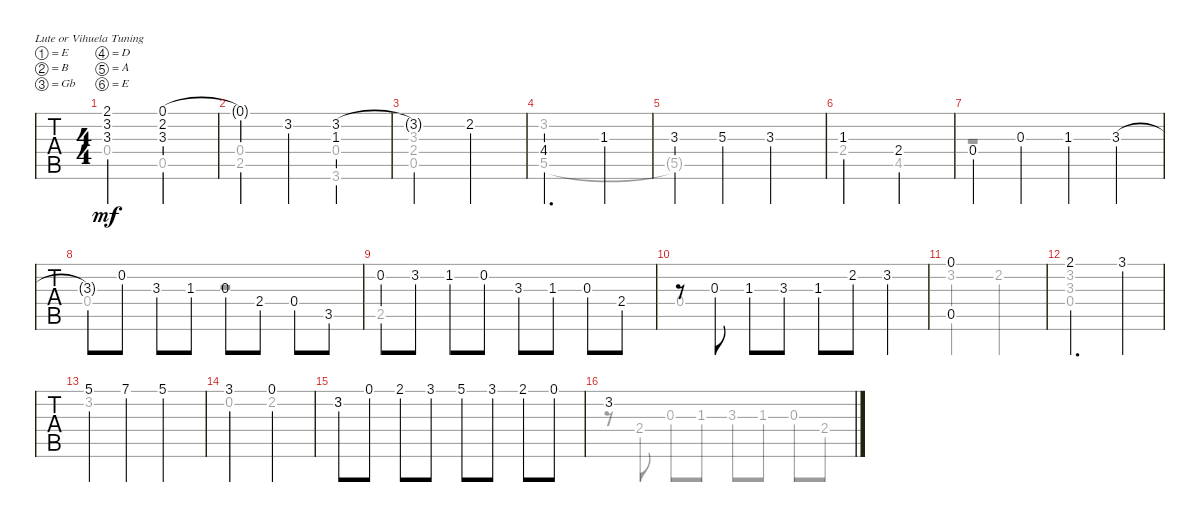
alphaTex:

\bracketExtendMode groupsimilarinstruments
\singleTrackTrackNamePolicy hidden
\multiTrackTrackNamePolicy hidden
\firstSystemTrackNameOrientation horizontal
\otherSystemsTrackNameOrientation horizontal
\track ("Untitled" "Untitled") {instrument acousticguitarnylon}
\staff {tabs}
\tuning (E4 B3 Gb3 D3 A2 E2)
\voice
\ts (4 4)
\tempo (196 hide)
\clef g2
\scale
0.955864
\ks d
(2.1 3.2 3.3).2{dy mf} (0.1 2.2 3.3).2 |
\scale
0.955864 0.1{t}.4 3.2.4 (3.2 1.3).2 |
\scale
1.22068 3.2{t}.2 2.2.2 |
\scale
0.955864 4.4.2{d} 1.3.4 |
\scale
0.955864 3.3.4 5.3.4 3.3.2 |
\scale
0.955864 1.3.2 2.4.2 |
\scale
0.955864 0.4.4 0.3.4 1.3.4 3.3.4 |
\scale
0.955864 3.3{t}.8 0.2.8 3.3.8 1.3.8 0.3.8 2.4.8 0.4.8 3.5.8 |
\scale
1.22068 0.2.8 3.2.8 1.2.8 0.2.8 3.3.8 1.3.8 0.3.8 2.4.8 |
\scale
0.955864 r.8 0.3.8 1.3.8 3.3.8 1.3.8 2.2.8 3.2.4 |
\scale
0.955864 (0.1 0.5).1 |
\scale
0.955864 2.1.2{d} 3.1.4 |
\scale
0.955864 5.1.4 7.1.4 5.1.2 |
\scale
0.955864 3.1.2 0.1.2 |
\scale
1.22068 3.2.8 0.1.8 2.1.8 3.1.8 5.1.8 3.1.8 2.1.8 0.1.8 |
\scale
0.955864 3.2.1
\voice
\clef g2
\ottava regular
\simile none
\scale
0.955864
\ks d
0.4.2{dy mf} 0.5.2 |
\scale
0.955864 (0.4 2.5).2 (0.4 3.6).2 |
\scale
1.22068 (3.3 2.4 0.5).1 |
\scale
0.955864 (3.2 5.5).1 |
\scale
0.955864 5.5{t}.1 |
\scale
0.955864 2.4.2 4.5.2 |
\scale
0.955864 r.1 |
\scale
0.955864 0.4.2 r.2 |
\scale
1.22068 2.5.1 |
\scale
0.955864 0.4.1 |
\scale
0.955864 3.2.2 2.2.2 |
\scale
0.955864 (3.2 3.3 0.4).1 |
\scale
0.955864 3.2.1 |
\scale
0.955864 0.2.2 2.2.2 |
\scale
1.22068 3.2.1 |
\scale
0.955864 r.8 2.4.8 0.3.8 1.3.8 3.3.8 1.3.8 0.3.8 2.4.8
